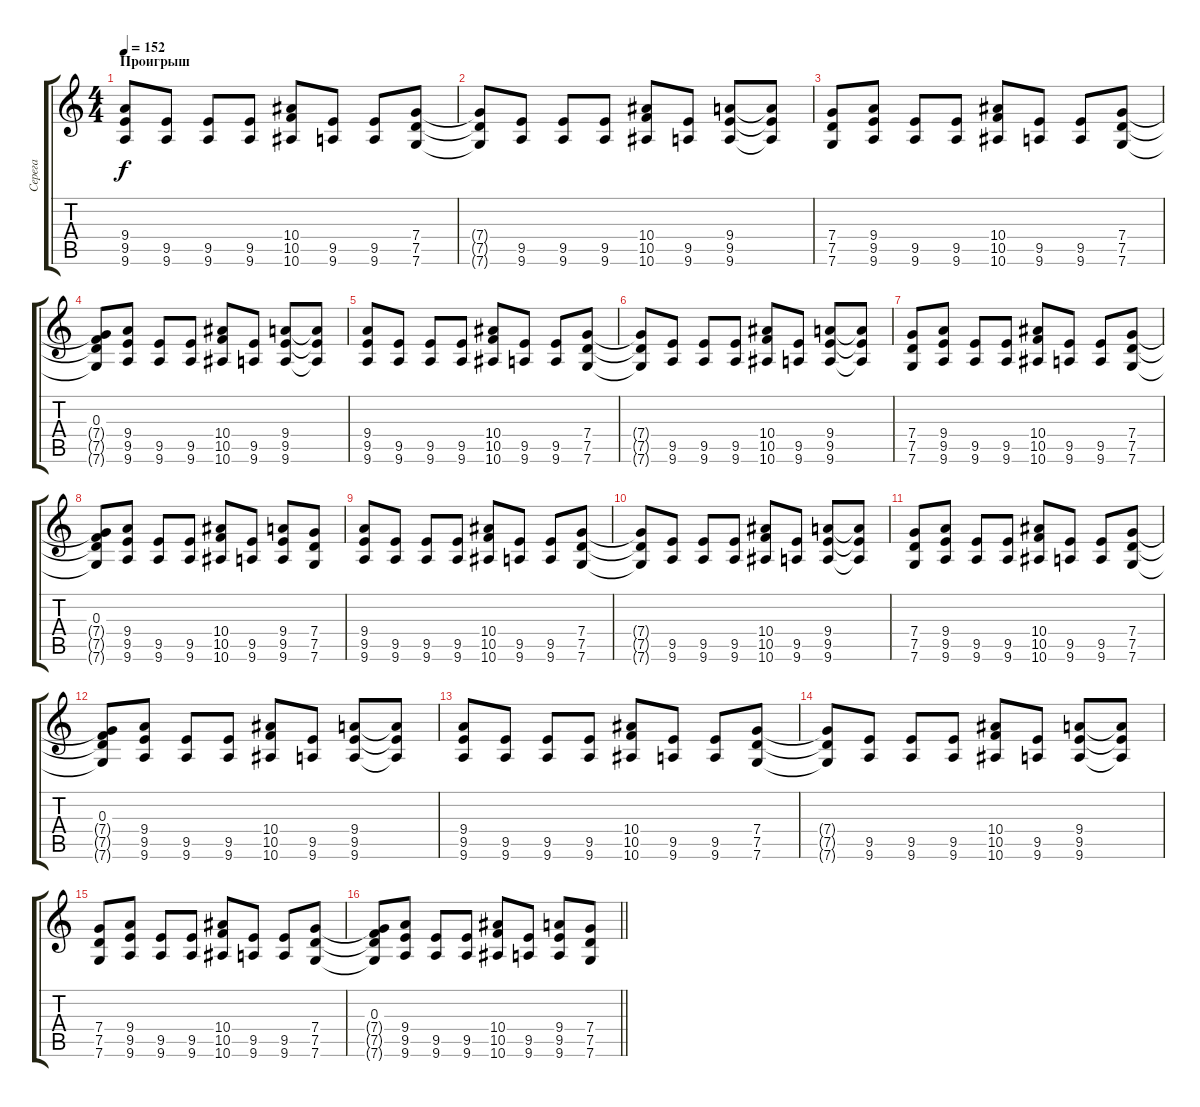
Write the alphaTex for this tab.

\track ("Серега" "Серега") {instrument distortionguitar}
\staff {score tabs}
\tuning (D4 A3 F3 C3 G2 C2) {hide}
\ts (4 4)
\section ("" "Проигрыш")
\tempo 152
\clef g2
\ks c
(9.4 9.5 9.6).8{dy f} (9.5 9.6).8 (9.5 9.6).8 (9.5 9.6).8 (10.4 10.5 10.6).8 (9.5 9.6).8 (9.5 9.6).8 (7.4 7.5 7.6).8 |
(7.4{t} 7.5{t} 7.6{t}).8 (9.5 9.6).8 (9.5 9.6).8 (9.5 9.6).8 (10.4 10.5 10.6).8 (9.5 9.6).8 (9.4 9.5 9.6).8 (9.4{t} 9.5{t} 9.6{t}).8 |
(7.4 7.5 7.6).8 (9.4 9.5 9.6).8 (9.5 9.6).8 (9.5 9.6).8 (10.4 10.5 10.6).8 (9.5 9.6).8 (9.5 9.6).8 (7.4 7.5 7.6).8 |
(0.3 7.4{t} 7.5{t} 7.6{t}).8 (9.4 9.5 9.6).8 (9.5 9.6).8 (9.5 9.6).8 (10.4 10.5 10.6).8 (9.5 9.6).8 (9.4 9.5 9.6).8 (9.4{t} 9.5{t} 9.6{t}).8 |
(9.4 9.5 9.6).8 (9.5 9.6).8 (9.5 9.6).8 (9.5 9.6).8 (10.4 10.5 10.6).8 (9.5 9.6).8 (9.5 9.6).8 (7.4 7.5 7.6).8 |
(7.4{t} 7.5{t} 7.6{t}).8 (9.5 9.6).8 (9.5 9.6).8 (9.5 9.6).8 (10.4 10.5 10.6).8 (9.5 9.6).8 (9.4 9.5 9.6).8 (9.4{t} 9.5{t} 9.6{t}).8 |
(7.4 7.5 7.6).8 (9.4 9.5 9.6).8 (9.5 9.6).8 (9.5 9.6).8 (10.4 10.5 10.6).8 (9.5 9.6).8 (9.5 9.6).8 (7.4 7.5 7.6).8 |
(0.3 7.4{t} 7.5{t} 7.6{t}).8 (9.4 9.5 9.6).8 (9.5 9.6).8 (9.5 9.6).8 (10.4 10.5 10.6).8 (9.5 9.6).8 (9.4 9.5 9.6).8 (7.4 7.5 7.6).8 |
(9.4 9.5 9.6).8 (9.5 9.6).8 (9.5 9.6).8 (9.5 9.6).8 (10.4 10.5 10.6).8 (9.5 9.6).8 (9.5 9.6).8 (7.4 7.5 7.6).8 |
(7.4{t} 7.5{t} 7.6{t}).8 (9.5 9.6).8 (9.5 9.6).8 (9.5 9.6).8 (10.4 10.5 10.6).8 (9.5 9.6).8 (9.4 9.5 9.6).8 (9.4{t} 9.5{t} 9.6{t}).8 |
(7.4 7.5 7.6).8 (9.4 9.5 9.6).8 (9.5 9.6).8 (9.5 9.6).8 (10.4 10.5 10.6).8 (9.5 9.6).8 (9.5 9.6).8 (7.4 7.5 7.6).8 |
(0.3 7.4{t} 7.5{t} 7.6{t}).8 (9.4 9.5 9.6).8 (9.5 9.6).8 (9.5 9.6).8 (10.4 10.5 10.6).8 (9.5 9.6).8 (9.4 9.5 9.6).8 (9.4{t} 9.5{t} 9.6{t}).8 |
(9.4 9.5 9.6).8 (9.5 9.6).8 (9.5 9.6).8 (9.5 9.6).8 (10.4 10.5 10.6).8 (9.5 9.6).8 (9.5 9.6).8 (7.4 7.5 7.6).8 |
(7.4{t} 7.5{t} 7.6{t}).8 (9.5 9.6).8 (9.5 9.6).8 (9.5 9.6).8 (10.4 10.5 10.6).8 (9.5 9.6).8 (9.4 9.5 9.6).8 (9.4{t} 9.5{t} 9.6{t}).8 |
(7.4 7.5 7.6).8 (9.4 9.5 9.6).8 (9.5 9.6).8 (9.5 9.6).8 (10.4 10.5 10.6).8 (9.5 9.6).8 (9.5 9.6).8 (7.4 7.5 7.6).8 |
\barLineRight lightlight
(0.3 7.4{t} 7.5{t} 7.6{t}).8 (9.4 9.5 9.6).8 (9.5 9.6).8 (9.5 9.6).8 (10.4 10.5 10.6).8 (9.5 9.6).8 (9.4 9.5 9.6).8 (7.4 7.5 7.6).8
